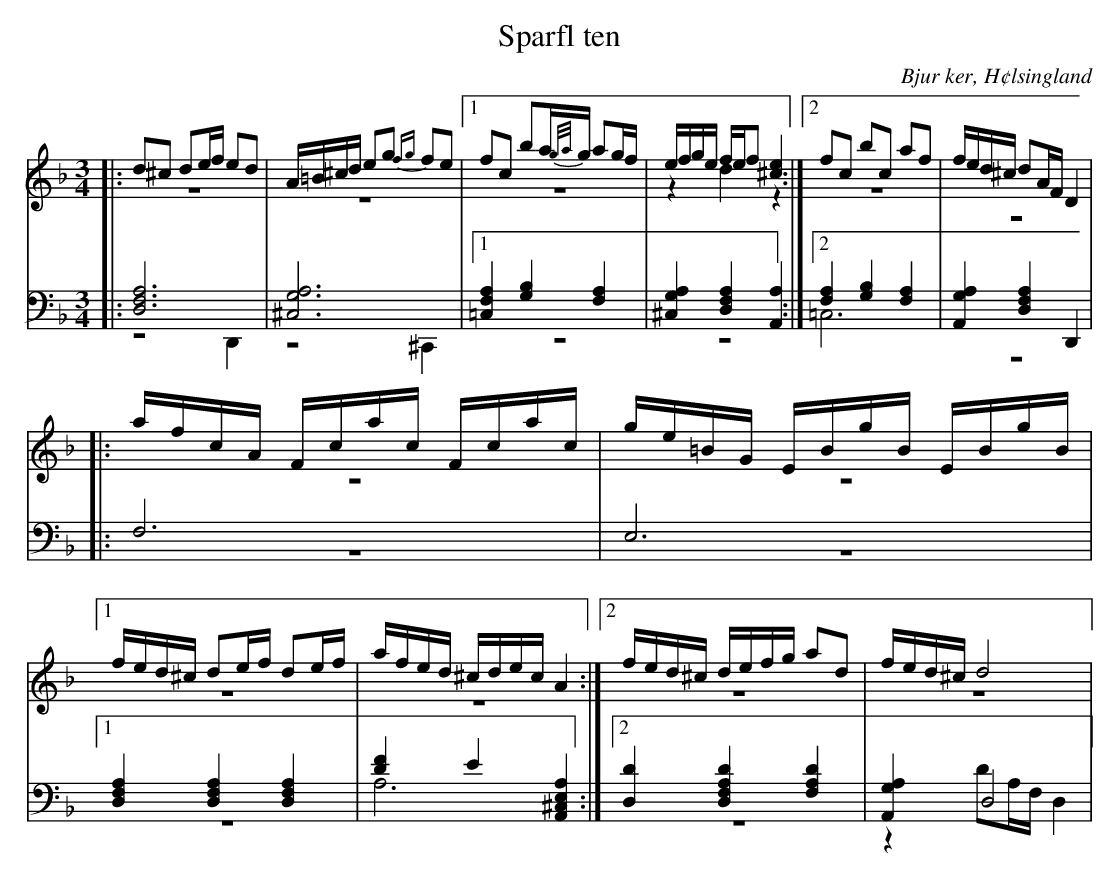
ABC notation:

X:1
T: Sparfl ten
O: Bjur ker, H¢lsingland
M: 3/4
L: 1/8
K: Dm
V:1
V:2 merge
V:3
V:4 merge
V:1
|:d^c de/f/ ed|A/=B/^c/d/ eg {fg}fe|1 fc ba/{g/a/}g/ ag/f/| e/f/g/e/ f/e/f [^c2e2]:|2 fc bc af|f/e/d/^c/ dA/F/ D2|
|:a/f/c/A/  F/c/a/c/ F/c/a/c/|g/e/=B/G/  E/B/g/B/  E/B/g/B/|1 f/e/d/^c/ de/f/ de/f/|a/f/e/d/ ^c/d/e/c/ A2:|2 f/e/d/^c/ d/e/f/g/ ad|f/e/d/^c/ d4|
V:2
|:z6|z6|1 z6|z2 d2 z2:|2 z6|z6|
|:z6|z6|1 z6|z6:|2 z6|z6|
V:3 clef=bass
|:[D,6F,6A,6]|[^C,6G,6A,6]|1 [=C,2F,2A,2] [G,2B,2] [F,2A,2]|[^C,2G,2A,2] [D,2F,2A,2] [A,,2A,2]:|2 [F,2A,2] [G,2B,2] [F,2A,2]|[A,,2G,2A,2] [D,2F,2A,2] D,,2|
|:F,6|E,6|1 [D,2F,2A,2] [D,2F,2A,2] [D,2F,2A,2]|[D2F2] E2 [A,,2^C,2E,2A,2]:|2 [D,2D2] [D,2F,2A,2D2] [F,2A,2D2]|[A,,2G,2A,2] D,4|
V:4 clef=bass
|:z4 D,,2|z4 ^C,,2|1 z6|z6:|2 =C,6|z6|
|:z6|z6|1 z6|A,6:|2 z6|z2 DA,/F,/ D,2|
